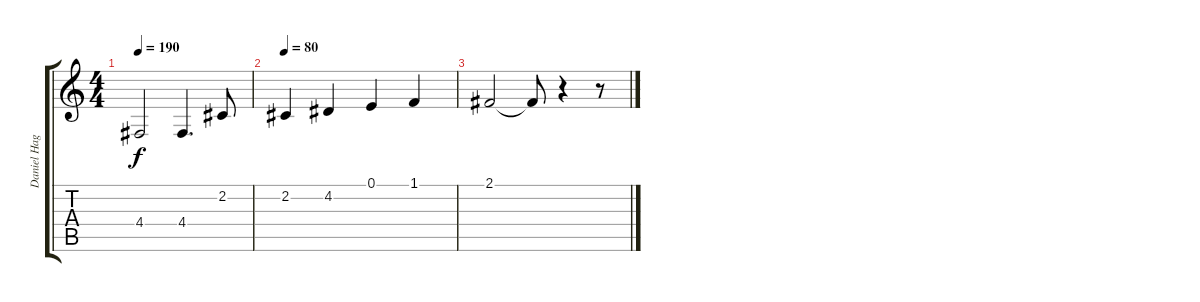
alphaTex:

\track ("Daniel Haggis (Low Vocals)" "Daniel Hag") {instrument acousticgrandpiano}
\staff {score tabs}
\tuning (E4 B3 G3 D3 A2 E2) {hide}
\ts (4 4)
\tempo 190
\clef g2
\ks c
4.4.2{dy f} 4.4.4{d} 2.2.8 |
\tempo 80
2.2.4 4.2.4 0.1.4 1.1.4 |
2.1.2 2.1{t}.8 r.4 r.8
